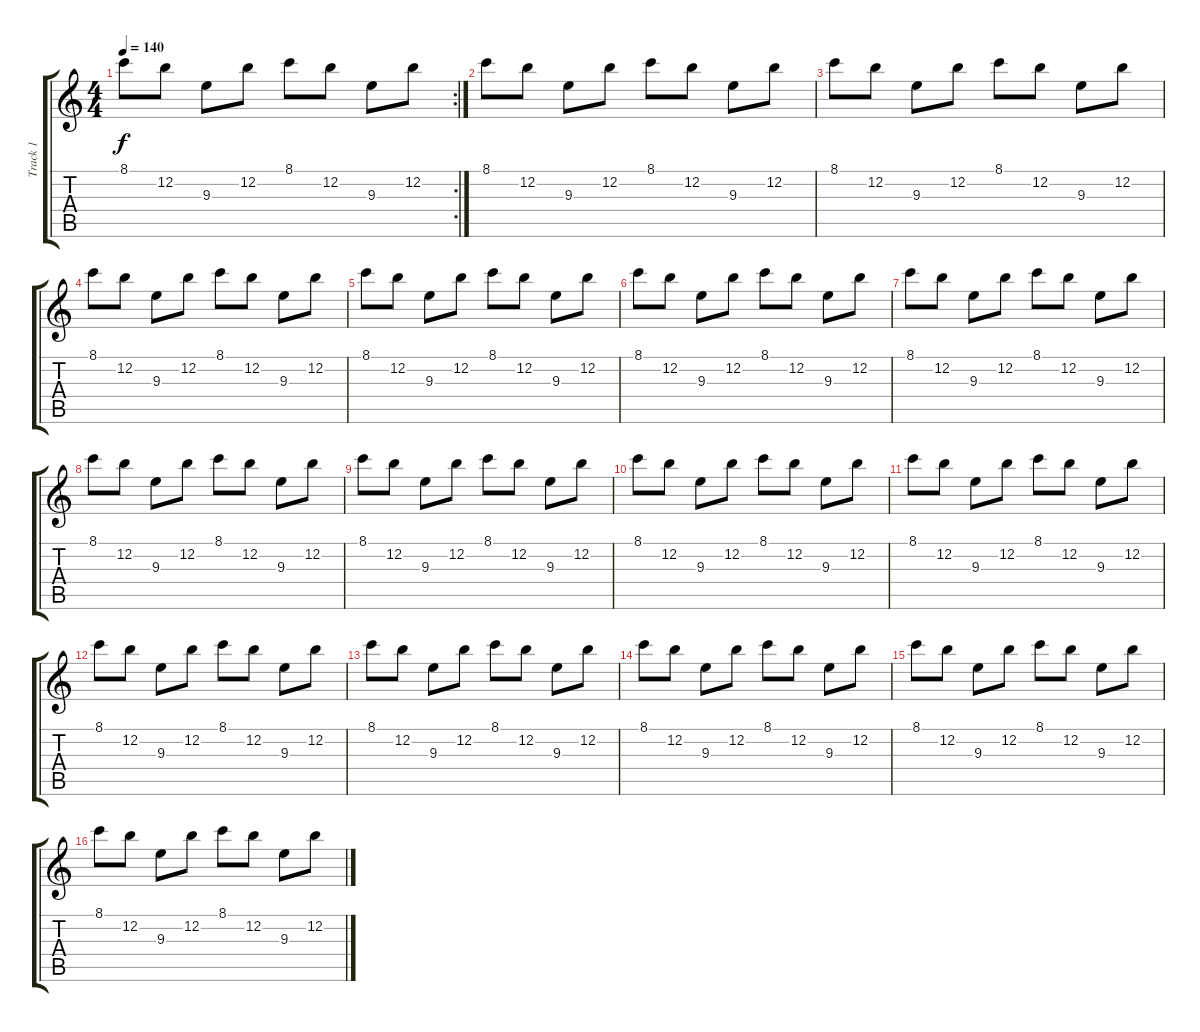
\track ("Track 1" "Track 1") {instrument acousticguitarsteel}
\staff {score tabs}
\tuning (E4 B3 G3 D3 A2 E2) {hide}
\rc 2
\ts (4 4)
\tempo 140
\clef g2
\ks c
8.1.8{dy f} 12.2.8 9.3.8 12.2.8 8.1.8 12.2.8 9.3.8 12.2.8 |
8.1.8 12.2.8 9.3.8 12.2.8 8.1.8 12.2.8 9.3.8 12.2.8 |
8.1.8 12.2.8 9.3.8 12.2.8 8.1.8 12.2.8 9.3.8 12.2.8 |
8.1.8 12.2.8 9.3.8 12.2.8 8.1.8 12.2.8 9.3.8 12.2.8 |
8.1.8 12.2.8 9.3.8 12.2.8 8.1.8 12.2.8 9.3.8 12.2.8 |
8.1.8 12.2.8 9.3.8 12.2.8 8.1.8 12.2.8 9.3.8 12.2.8 |
8.1.8 12.2.8 9.3.8 12.2.8 8.1.8 12.2.8 9.3.8 12.2.8 |
8.1.8 12.2.8 9.3.8 12.2.8 8.1.8 12.2.8 9.3.8 12.2.8 |
8.1.8 12.2.8 9.3.8 12.2.8 8.1.8 12.2.8 9.3.8 12.2.8 |
8.1.8 12.2.8 9.3.8 12.2.8 8.1.8 12.2.8 9.3.8 12.2.8 |
8.1.8 12.2.8 9.3.8 12.2.8 8.1.8 12.2.8 9.3.8 12.2.8 |
8.1.8 12.2.8 9.3.8 12.2.8 8.1.8 12.2.8 9.3.8 12.2.8 |
8.1.8 12.2.8 9.3.8 12.2.8 8.1.8 12.2.8 9.3.8 12.2.8 |
8.1.8 12.2.8 9.3.8 12.2.8 8.1.8 12.2.8 9.3.8 12.2.8 |
8.1.8 12.2.8 9.3.8 12.2.8 8.1.8 12.2.8 9.3.8 12.2.8 |
8.1.8 12.2.8 9.3.8 12.2.8 8.1.8 12.2.8 9.3.8 12.2.8
